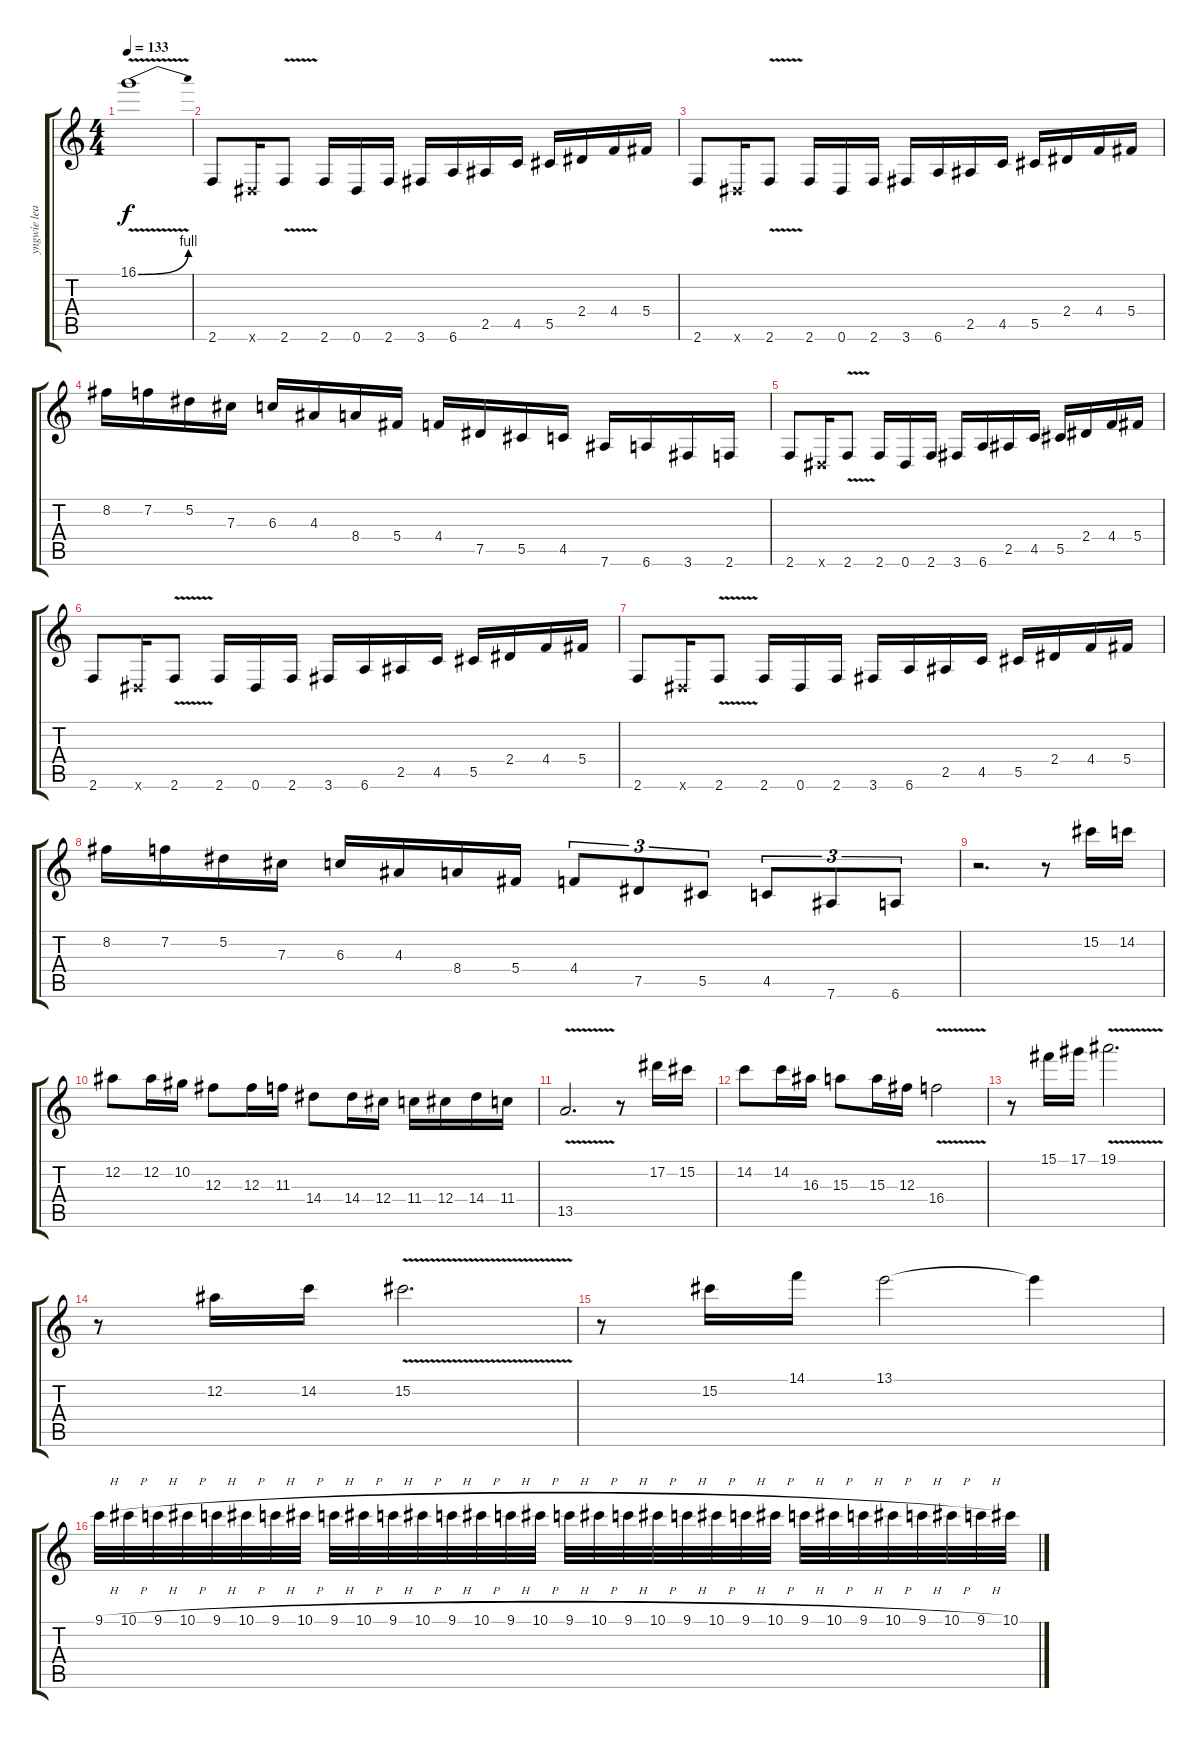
\track ("yngwie lead 2" "yngwie lea") {instrument distortionguitar}
\staff {score tabs}
\tuning (Eb4 Bb3 Gb3 Db3 Ab2 Eb2) {hide}
\ts (4 4)
\tempo 133
\clef g2
\ks c
16.1{be (bend 0 0 60 4) v}.1{dy f} |
2.6.8 0.6{x}.16 2.6{v}.8 2.6.16 0.6.16 2.6.16 3.6.16 6.6.16 2.5.16 4.5.16 5.5.16 2.4.16 4.4.16 5.4.16 |
2.6.8 0.6{x}.16 2.6{v}.8 2.6.16 0.6.16 2.6.16 3.6.16 6.6.16 2.5.16 4.5.16 5.5.16 2.4.16 4.4.16 5.4.16 |
8.2.16 7.2.16 5.2.16 7.3.16 6.3.16 4.3.16 8.4.16 5.4.16 4.4.16 7.5.16 5.5.16 4.5.16 7.6.16 6.6.16 3.6.16 2.6.16 |
2.6.8 0.6{x}.16 2.6{v}.8 2.6.16 0.6.16 2.6.16 3.6.16 6.6.16 2.5.16 4.5.16 5.5.16 2.4.16 4.4.16 5.4.16 |
2.6.8 0.6{x}.16 2.6{v}.8 2.6.16 0.6.16 2.6.16 3.6.16 6.6.16 2.5.16 4.5.16 5.5.16 2.4.16 4.4.16 5.4.16 |
2.6.8 0.6{x}.16 2.6{v}.8 2.6.16 0.6.16 2.6.16 3.6.16 6.6.16 2.5.16 4.5.16 5.5.16 2.4.16 4.4.16 5.4.16 |
8.2.16 7.2.16 5.2.16 7.3.16 6.3.16 4.3.16 8.4.16 5.4.16 4.4.8{tu (3 2)} 7.5.8{tu (3 2)} 5.5.8{tu (3 2)} 4.5.8{tu (3 2)} 7.6.8{tu (3 2)} 6.6.8{tu (3 2)} |
r.2{d} r.8 15.2.16 14.2.16 |
12.2.8 12.2.16 10.2.16 12.3.8 12.3.16 11.3.16 14.4.8 14.4.16 12.4.16 11.4.16 12.4.16 14.4.16 11.4.16 |
13.5{v}.2{d} r.8 17.2.16 15.2.16 |
14.2.8 14.2.16 16.3.16 15.3.8 15.3.16 12.3.16 16.4{v}.2 |
r.8 15.1.16 17.1.16 19.1{v}.2{d} |
r.8 12.2.16 14.2.16 15.2{v}.2{d} |
r.8 15.2.16 14.1.16 13.1.2 13.1{t}.4 |
9.1{h}.32 10.1{h}.32 9.1{h}.32 10.1{h}.32 9.1{h}.32 10.1{h}.32 9.1{h}.32 10.1{h}.32 9.1{h}.32 10.1{h}.32 9.1{h}.32 10.1{h}.32 9.1{h}.32 10.1{h}.32 9.1{h}.32 10.1{h}.32 9.1{h}.32 10.1{h}.32 9.1{h}.32 10.1{h}.32 9.1{h}.32 10.1{h}.32 9.1{h}.32 10.1{h}.32 9.1{h}.32 10.1{h}.32 9.1{h}.32 10.1{h}.32 9.1{h}.32 10.1{h}.32 9.1{h}.32 10.1.32
